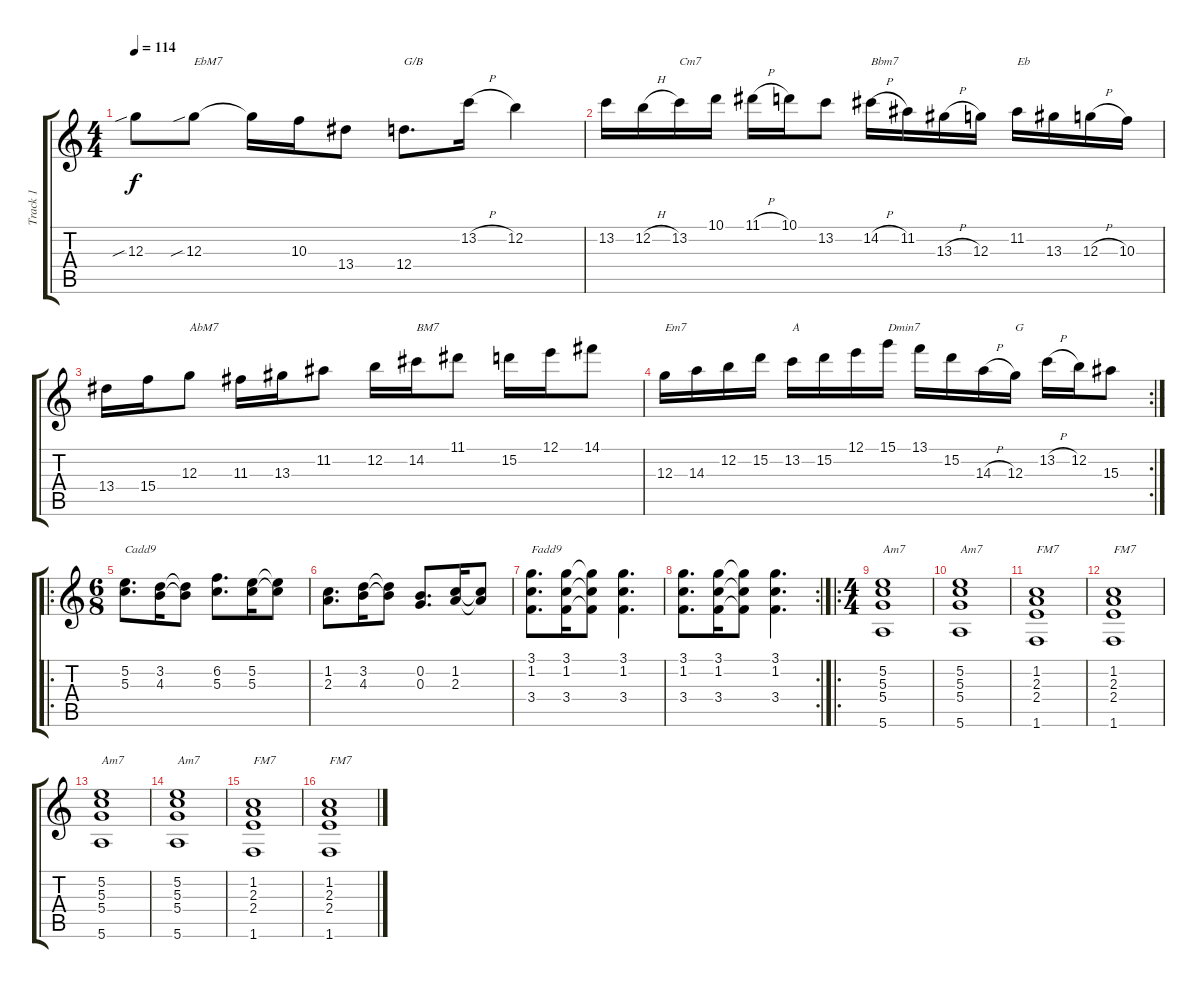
\track ("Track 1" "Track 1") {instrument electricguitarjazz}
\staff {score tabs}
\tuning (E4 B3 G3 D3 A2 E2) {hide}
\ts (4 4)
\tempo 114
\clef g2
\ks c
12.3{sib}.8{dy f} 12.3{sib}.8{txt "EbM7"} 12.3{t}.16 10.3.16 13.4.8 12.4.8{d txt "G/B"} 13.2{h}.16 12.2.4 |
13.2.16 12.2{h}.16 13.2.16{txt "Cm7"} 10.1.16 11.1{h}.16 10.1.16 13.2.8 14.2{h}.16{txt "Bbm7"} 11.2.16 13.3{h}.16 12.3.16 11.2.16{txt "Eb"} 13.3.16 12.3{h}.16 10.3.16 |
13.4.16 15.4.16 12.3.8{txt "AbM7"} 11.3.16 13.3.16 11.2.8 12.2.16 14.2.16{txt "BM7"} 11.1.8 15.2.16 12.1.16 14.1.8 |
\rc 2
12.3.16{txt "Em7"} 14.3.16 12.2.16 15.2.16 13.2.16{txt "A"} 15.2.16 12.1.16 15.1.16{txt "Dmin7"} 13.1.16 15.2.16 14.3{h}.16 12.3.16{txt "G"} 13.2{h}.16 12.2.16 15.3.8 |
\ro
\ts (6 8)
(5.2 5.3).8{d txt "Cadd9"} (3.2 4.3).16 (3.2{t} 4.3{t}).8 (6.2 5.3).8{d} (5.2 5.3).16 (5.2{t} 5.3{t}).8 |
(1.2 2.3).8{d} (3.2 4.3).16 (3.2{t} 4.3{t}).8 (0.2 0.3).8{d} (1.2 2.3).16 (1.2{t} 2.3{t}).8 |
(3.1 1.2 3.4).8{d txt "Fadd9"} (3.1 1.2 3.4).16 (3.1{t} 1.2{t} 3.4{t}).8 (3.1 1.2 3.4).4{d} |
\rc 2
(3.1 1.2 3.4).8{d} (3.1 1.2 3.4).16 (3.1{t} 1.2{t} 3.4{t}).8 (3.1 1.2 3.4).4{d} |
\ro
\ts (4 4)
(5.2 5.3 5.4 5.6).1{txt "Am7"} |
(5.2 5.3 5.4 5.6).1{txt "Am7"} |
(1.2 2.3 2.4 1.6).1{txt "FM7"} |
(1.2 2.3 2.4 1.6).1{txt "FM7"} |
(5.2 5.3 5.4 5.6).1{txt "Am7"} |
(5.2 5.3 5.4 5.6).1{txt "Am7"} |
(1.2 2.3 2.4 1.6).1{txt "FM7"} |
(1.2 2.3 2.4 1.6).1{txt "FM7"}
